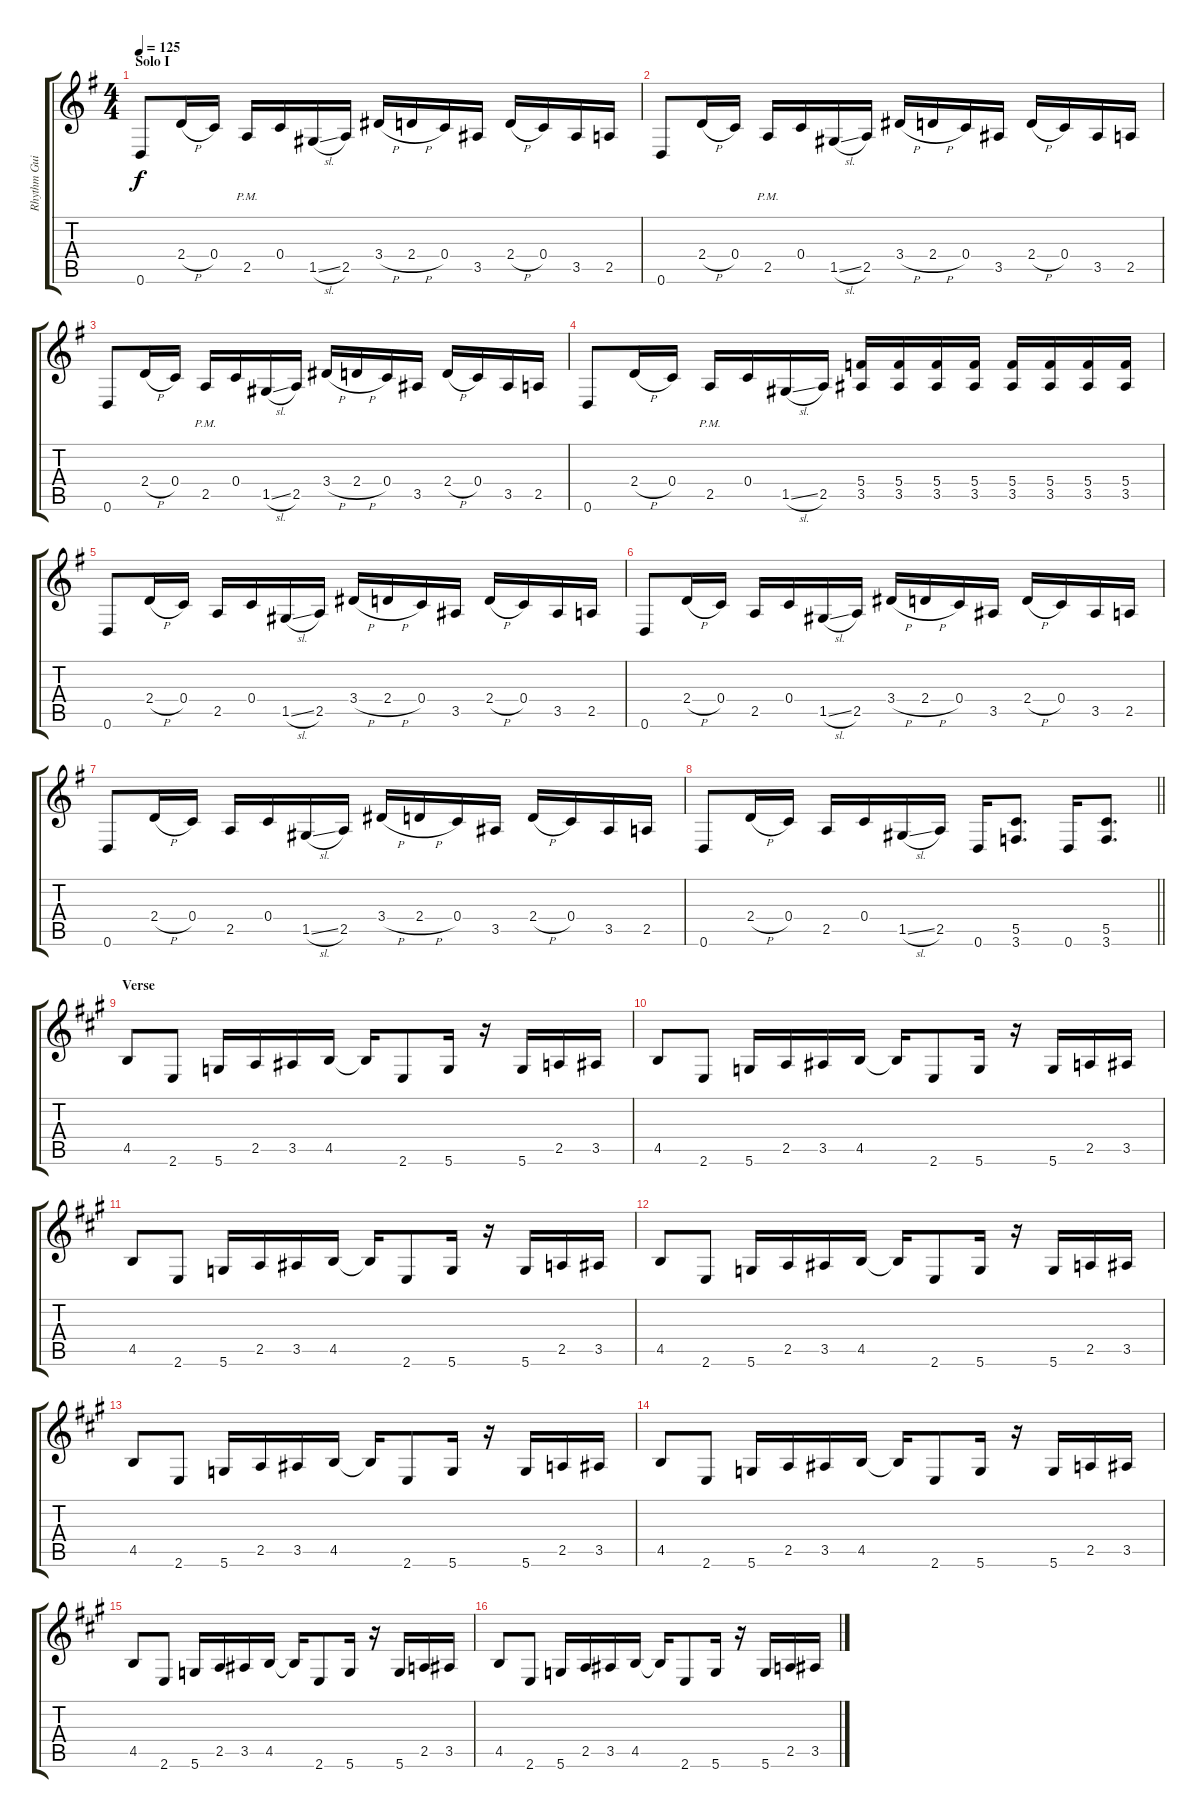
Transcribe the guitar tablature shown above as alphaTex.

\track ("Rhythm Guitar I" "Rhythm Gui") {instrument distortionguitar}
\staff {score tabs}
\tuning (D4 A3 F3 C3 G2 D2) {hide}
\ts (4 4)
\section ("" "Solo I")
\tempo 125
\clef g2
\ks eminor
0.6.8{dy f volume 12} 2.4{h}.16 0.4.16 2.5{pm}.16 0.4.16 1.5{sl}.16 2.5.16 3.4{h}.16 2.4{h}.16 0.4.16 3.5.16 2.4{h}.16 0.4.16 3.5.16 2.5.16 |
0.6.8 2.4{h}.16 0.4.16 2.5{pm}.16 0.4.16 1.5{sl}.16 2.5.16 3.4{h}.16 2.4{h}.16 0.4.16 3.5.16 2.4{h}.16 0.4.16 3.5.16 2.5.16 |
0.6.8 2.4{h}.16 0.4.16 2.5{pm}.16 0.4.16 1.5{sl}.16 2.5.16 3.4{h}.16 2.4{h}.16 0.4.16 3.5.16 2.4{h}.16 0.4.16 3.5.16 2.5.16 |
0.6.8 2.4{h}.16 0.4.16 2.5{pm}.16 0.4.16 1.5{sl}.16 2.5.16 (5.4 3.5).16 (5.4 3.5).16 (5.4 3.5).16 (5.4 3.5).16 (5.4 3.5).16 (5.4 3.5).16 (5.4 3.5).16 (5.4 3.5).16 |
0.6.8 2.4{h}.16 0.4.16 2.5.16 0.4.16 1.5{sl}.16 2.5.16 3.4{h}.16 2.4{h}.16 0.4.16 3.5.16 2.4{h}.16 0.4.16 3.5.16 2.5.16 |
0.6.8 2.4{h}.16 0.4.16 2.5.16 0.4.16 1.5{sl}.16 2.5.16 3.4{h}.16 2.4{h}.16 0.4.16 3.5.16 2.4{h}.16 0.4.16 3.5.16 2.5.16 |
0.6.8 2.4{h}.16 0.4.16 2.5.16 0.4.16 1.5{sl}.16 2.5.16 3.4{h}.16 2.4{h}.16 0.4.16 3.5.16 2.4{h}.16 0.4.16 3.5.16 2.5.16 |
\barLineRight lightlight
0.6.8 2.4{h}.16 0.4.16 2.5.16 0.4.16 1.5{sl}.16 2.5.16 0.6.16 (5.5 3.6).8{d} 0.6.16 (5.5 3.6).8{d} |
\section ("" "Verse")
\ks f#minor
4.5.8{volume 13} 2.6.8 5.6.16 2.5.16 3.5.16 4.5.16 4.5{t}.16 2.6.8 5.6.16 r.16 5.6.16 2.5.16 3.5.16 |
4.5.8 2.6.8 5.6.16 2.5.16 3.5.16 4.5.16 4.5{t}.16 2.6.8 5.6.16 r.16 5.6.16 2.5.16 3.5.16 |
4.5.8 2.6.8 5.6.16 2.5.16 3.5.16 4.5.16 4.5{t}.16 2.6.8 5.6.16 r.16 5.6.16 2.5.16 3.5.16 |
4.5.8 2.6.8 5.6.16 2.5.16 3.5.16 4.5.16 4.5{t}.16 2.6.8 5.6.16 r.16 5.6.16 2.5.16 3.5.16 |
4.5.8 2.6.8 5.6.16 2.5.16 3.5.16 4.5.16 4.5{t}.16 2.6.8 5.6.16 r.16 5.6.16 2.5.16 3.5.16 |
4.5.8 2.6.8 5.6.16 2.5.16 3.5.16 4.5.16 4.5{t}.16 2.6.8 5.6.16 r.16 5.6.16 2.5.16 3.5.16 |
4.5.8 2.6.8 5.6.16 2.5.16 3.5.16 4.5.16 4.5{t}.16 2.6.8 5.6.16 r.16 5.6.16 2.5.16 3.5.16 |
4.5.8 2.6.8 5.6.16 2.5.16 3.5.16 4.5.16 4.5{t}.16 2.6.8 5.6.16 r.16 5.6.16 2.5.16 3.5.16
